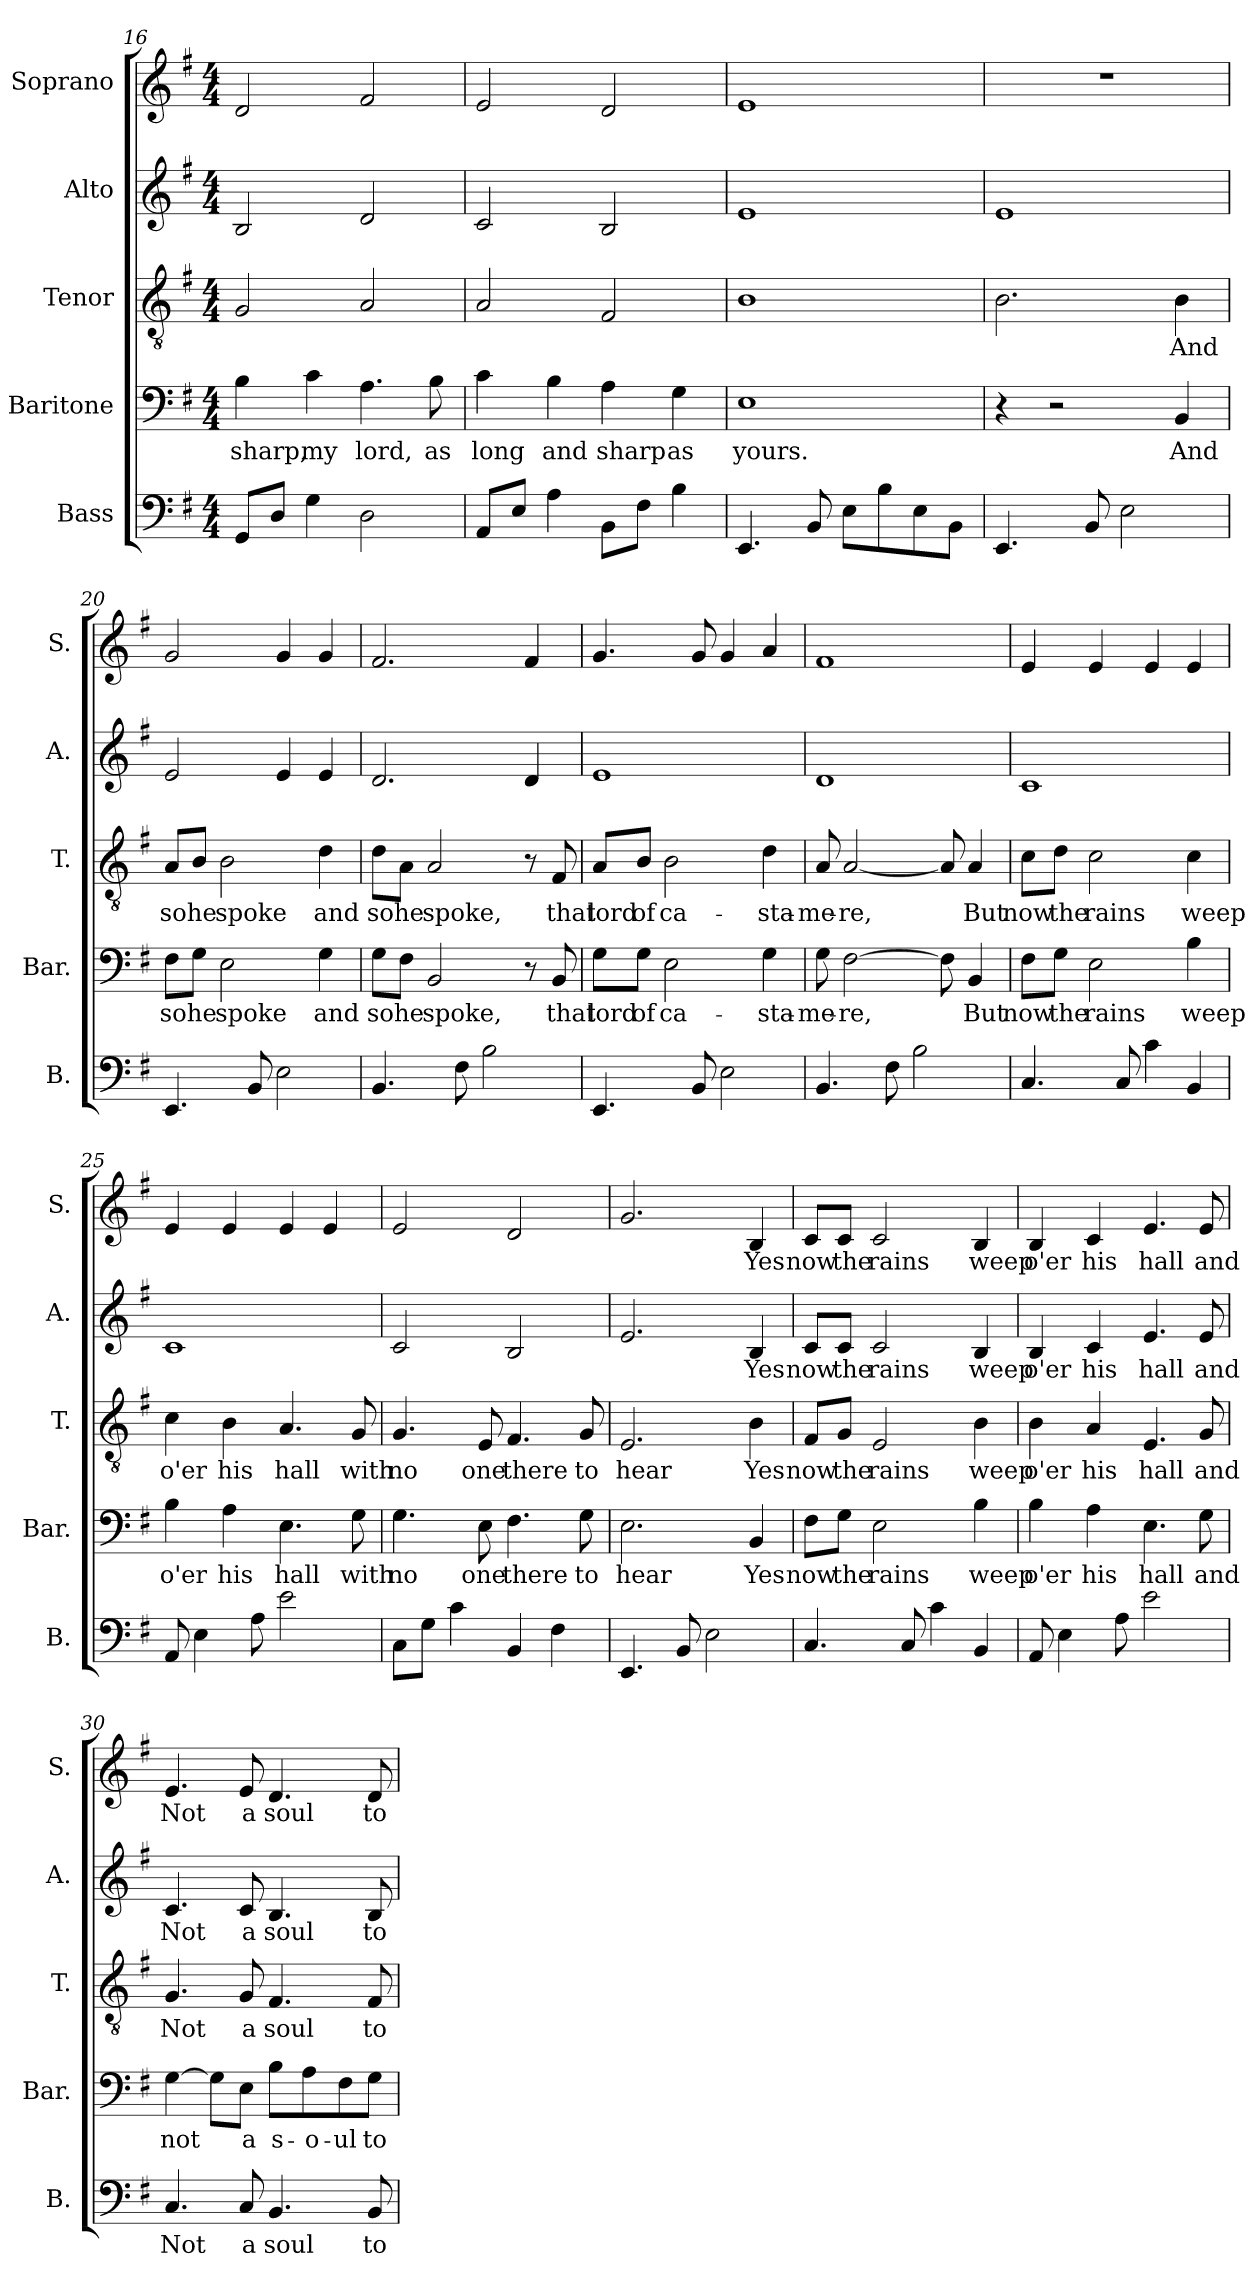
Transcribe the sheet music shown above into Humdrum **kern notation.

**kern	**text	**kern	**text	**kern	**text	**kern	**text	**kern	**text
*part5	*part5	*part4	*part4	*part3	*part3	*part2	*part2	*part1	*part1
*staff5	*staff5	*staff4	*staff4	*staff3	*staff3	*staff2	*staff2	*staff1	*staff1
*I"Bass	*	*I"Baritone	*	*I"Tenor	*	*I"Alto	*	*I"Soprano	*
*I'B.	*	*I'Bar.	*	*I'T.	*	*I'A.	*	*I'S.	*
*clefF4	*	*clefF4	*	*clefGv2	*	*clefG2	*	*clefG2	*
*k[f#]	*	*k[f#]	*	*k[f#]	*	*k[f#]	*	*k[f#]	*
*M4/4	*	*M4/4	*	*M4/4	*	*M4/4	*	*M4/4	*
=16	=16	=16	=16	=16	=16	=16	=16	=16	=16
8GG/L	.	4B\	sharp,	2G/	.	2B/	.	2d/	.
8D/J	.	.	.	.	.	.	.	.	.
4G\	.	4c\	my	.	.	.	.	.	.
2D\	.	4.A\	lord,	2A/	.	2d/	.	2f#/	.
.	.	8B\	as	.	.	.	.	.	.
=17	=17	=17	=17	=17	=17	=17	=17	=17	=17
8AA/L	.	4c\	long	2A/	.	2c/	.	2e/	.
8E/J	.	.	.	.	.	.	.	.	.
4A\	.	4B\	and	.	.	.	.	.	.
8BB\L	.	4A\	sharp	2F#/	.	2B/	.	2d/	.
8F#\J	.	.	.	.	.	.	.	.	.
4B\	.	4G\	as	.	.	.	.	.	.
=18	=18	=18	=18	=18	=18	=18	=18	=18	=18
4.EE/	.	1E	yours.	1B	.	1e	.	1e	.
8BB/	.	.	.	.	.	.	.	.	.
8E\L	.	.	.	.	.	.	.	.	.
8B\	.	.	.	.	.	.	.	.	.
8E\	.	.	.	.	.	.	.	.	.
8BB\J	.	.	.	.	.	.	.	.	.
!!LO:PB:g=z
=19	=19	=19	=19	=19	=19	=19	=19	=19	=19
4.EE/	.	4r	.	2.B\	.	1e	.	1r	.
.	.	2r	.	.	.	.	.	.	.
8BB/	.	.	.	.	.	.	.	.	.
2E\	.	.	.	.	.	.	.	.	.
.	.	4BB/	And	4B\	And	.	.	.	.
=20	=20	=20	=20	=20	=20	=20	=20	=20	=20
4.EE/	.	8F#\L	so	8A/L	so	2e/	.	2g/	.
.	.	8G\J	he	8B/J	he	.	.	.	.
.	.	2E\	spoke	2B\	spoke	.	.	.	.
8BB/	.	.	.	.	.	.	.	.	.
2E\	.	.	.	.	.	4e/	.	4g/	.
.	.	4G\	and	4d\	and	4e/	.	4g/	.
=21	=21	=21	=21	=21	=21	=21	=21	=21	=21
4.BB/	.	8G\L	so	8d\L	so	2.d/	.	2.f#/	.
.	.	8F#\J	he	8A\J	he	.	.	.	.
.	.	2BB/	spoke,	2A/	spoke,	.	.	.	.
8F#\	.	.	.	.	.	.	.	.	.
2B\	.	.	.	.	.	.	.	.	.
.	.	8r	.	8r	.	4d/	.	4f#/	.
.	.	8BB/	that	8F#/	that	.	.	.	.
=22	=22	=22	=22	=22	=22	=22	=22	=22	=22
4.EE/	.	8G\L	lord	8A/L	lord	1e	.	4.g/	.
.	.	8G\J	of	8B/J	of	.	.	.	.
.	.	2E\	ca-	2B\	ca-	.	.	.	.
8BB/	.	.	.	.	.	.	.	8g/	.
2E\	.	.	.	.	.	.	.	4g/	.
.	.	4G\	-sta-	4d\	-sta-	.	.	4a/	.
!!LO:LB:g=z
=23	=23	=23	=23	=23	=23	=23	=23	=23	=23
4.BB/	.	8G\	-me-	8A/	-me-	1d	.	1f#	.
.	.	[2F#\	-re,	[2A/	-re,	.	.	.	.
8F#\	.	.	.	.	.	.	.	.	.
2B\	.	.	.	.	.	.	.	.	.
.	.	8F#\]	.	8A/]	.	.	.	.	.
.	.	4BB/	But	4A/	But	.	.	.	.
=24	=24	=24	=24	=24	=24	=24	=24	=24	=24
4.C/	.	8F#\L	now	8c\L	now	1c	.	4e/	.
.	.	8G\J	the	8d\J	the	.	.	.	.
.	.	2E\	rains	2c\	rains	.	.	4e/	.
8C/	.	.	.	.	.	.	.	.	.
4c\	.	.	.	.	.	.	.	4e/	.
4BB/	.	4B\	weep	4c\	weep	.	.	4e/	.
=25	=25	=25	=25	=25	=25	=25	=25	=25	=25
8AA/	.	4B\	o'er	4c\	o'er	1c	.	4e/	.
4E\	.	.	.	.	.	.	.	.	.
.	.	4A\	his	4B\	his	.	.	4e/	.
8A\	.	.	.	.	.	.	.	.	.
2e\	.	4.E\	hall	4.A/	hall	.	.	4e/	.
.	.	.	.	.	.	.	.	4e/	.
.	.	8G\	with	8G/	with	.	.	.	.
=26	=26	=26	=26	=26	=26	=26	=26	=26	=26
8C\L	.	4.G\	no	4.G/	no	2c/	.	2e/	.
8G\J	.	.	.	.	.	.	.	.	.
4c\	.	.	.	.	.	.	.	.	.
.	.	8E\	one	8E/	one	.	.	.	.
4BB/	.	4.F#\	there	4.F#/	there	2B/	.	2d/	.
4F#\	.	.	.	.	.	.	.	.	.
.	.	8G\	to	8G/	to	.	.	.	.
!!LO:PB:g=z
=27	=27	=27	=27	=27	=27	=27	=27	=27	=27
4.EE/	.	2.E\	hear	2.E/	hear	2.e/	.	2.g/	.
8BB/	.	.	.	.	.	.	.	.	.
2E\	.	.	.	.	.	.	.	.	.
.	.	4BB/	Yes	4B\	Yes	4B/	Yes	4B/	Yes
=28	=28	=28	=28	=28	=28	=28	=28	=28	=28
4.C/	.	8F#\L	now	8F#/L	now	8c/L	now	8c/L	now
.	.	8G\J	the	8G/J	the	8c/J	the	8c/J	the
.	.	2E\	rains	2E/	rains	2c/	rains	2c/	rains
8C/	.	.	.	.	.	.	.	.	.
4c\	.	.	.	.	.	.	.	.	.
4BB/	.	4B\	weep	4B\	weep	4B/	weep	4B/	weep
=29	=29	=29	=29	=29	=29	=29	=29	=29	=29
8AA/	.	4B\	o'er	4B\	o'er	4B/	o'er	4B/	o'er
4E\	.	.	.	.	.	.	.	.	.
.	.	4A\	his	4A/	his	4c/	his	4c/	his
8A\	.	.	.	.	.	.	.	.	.
2e\	.	4.E\	hall	4.E/	hall	4.e/	hall	4.e/	hall
.	.	8G\	and	8G/	and	8e/	and	8e/	and
=30	=30	=30	=30	=30	=30	=30	=30	=30	=30
4.C/	Not	[4G\	not	4.G/	Not	4.c/	Not	4.e/	Not
.	.	8G\L]	.	.	.	.	.	.	.
8C/	a	8E\J	a	8G/	a	8c/	a	8e/	a
4.BB/	soul	8B\L	s-	4.F#/	soul	4.B/	soul	4.d/	soul
.	.	8A\	-o-	.	.	.	.	.	.
.	.	8F#\	-ul	.	.	.	.	.	.
8BB/	to	8G\J	to	8F#/	to	8B/	to	8d/	to
=	=	=	=	=	=	=	=	=	=
*-	*-	*-	*-	*-	*-	*-	*-	*-	*-
